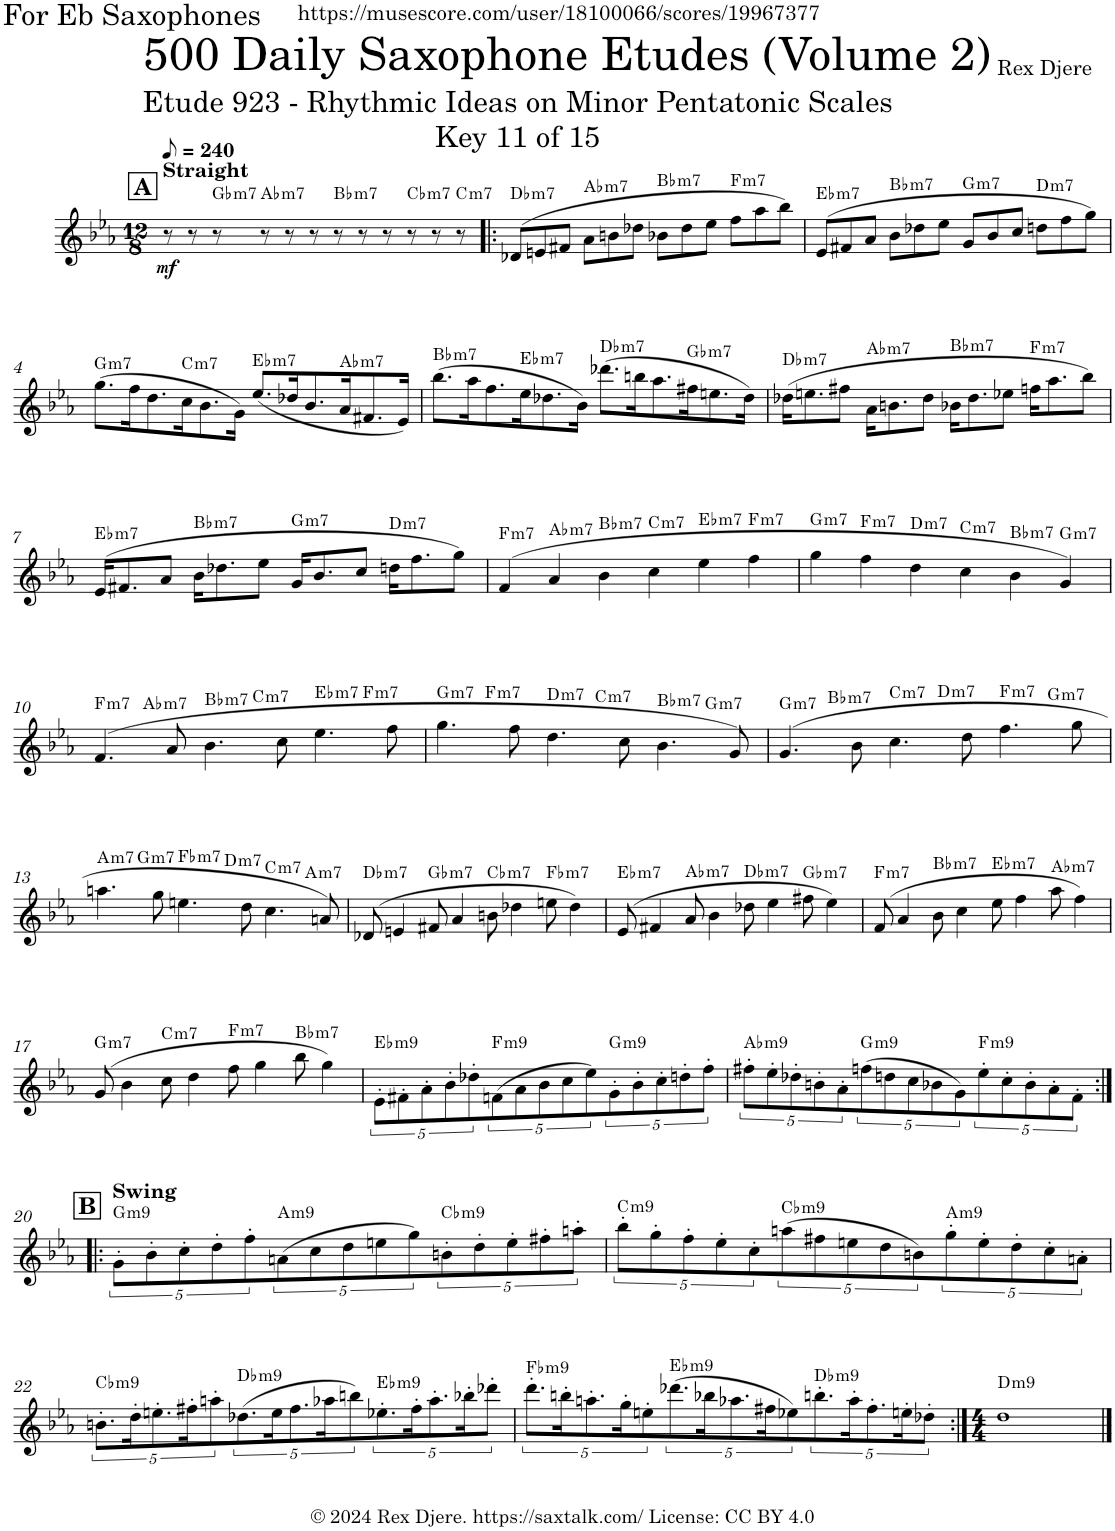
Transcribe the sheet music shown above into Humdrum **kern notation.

**kern	**dynam	**harte
*part1	*part1	*part1
*staff1	*staff1	*
*I"Alto Saxophone	*	*
*I'A. Sax.	*	*
*clefG2	*	*
*Trd5c9	*	*
*k[b-e-a-]	*	*
*M12/8	*	*
*MM120	*	*
!!LO:REH:place=s1:a:B:cj:fs=14:t=A
=1	=1	=1
!LO:TX:a:B:t=Straight	!	!
!	!LO:DY:b	!
8r	mf	.
8r	.	.
!	!	!LO:H:kt=m7
8r	.	Gb:min7
!	!	!LO:H:kt=m7
8r	.	Ab:min7
8r	.	.
8r	.	.
!	!	!LO:H:kt=m7
8r	.	Bb:min7
8r	.	.
8r	.	.
!	!	!LO:H:kt=m7
8r	.	Cb:min7
8r	.	.
!	!	!LO:H:kt=m7
8r	.	C:min7
=2!|:	=2!|:	=2!|:
!	!	!LO:H:kt=m7
(8d-X/L	.	Db:min7
8en/	.	.
8f#X/J	.	.
!	!	!LO:H:kt=m7
8a-\L	.	Ab:min7
8bn\	.	.
8dd-X\J	.	.
!	!	!LO:H:kt=m7
8b-X\L	.	Bb:min7
8dd-\	.	.
8ee-\J	.	.
!	!	!LO:H:kt=m7
8ff\L	.	F:min7
8aa-\	.	.
8bb-\J)	.	.
=3	=3	=3
!	!	!LO:H:kt=m7
(8e-/L	.	Eb:min7
8f#X/	.	.
8a-/J	.	.
!	!	!LO:H:kt=m7
8b-\L	.	Bb:min7
8dd-X\	.	.
8ee-\J	.	.
!	!	!LO:H:kt=m7
8g/L	.	G:min7
8b-/	.	.
8cc/J	.	.
!	!	!LO:H:kt=m7
8ddn\L	.	D:min7
8ff\	.	.
8gg\J)	.	.
!!LO:LB:g=z
=4	=4	=4
!	!	!LO:H:kt=m7
(8.gg\L	.	G:min7
16ff\K	.	.
8.dd\	.	.
!	!	!LO:H:kt=m7
16cc\K	.	C:min7
8.b-\	.	.
16g\Jk)	.	.
!	!	!LO:H:kt=m7
(8.ee-/L	.	Eb:min7
16dd-X/K	.	.
8.b-/	.	.
!	!	!LO:H:kt=m7
16a-/K	.	Ab:min7
8.f#X/	.	.
16e-/Jk)	.	.
=5	=5	=5
!	!	!LO:H:kt=m7
(8.bb-\L	.	Bb:min7
16aa-\K	.	.
8.ff\	.	.
!	!	!LO:H:kt=m7
16ee-\K	.	Eb:min7
8.dd-X\	.	.
16b-\Jk)	.	.
!	!	!LO:H:kt=m7
(8.ddd-X\L	.	Db:min7
16bbn\K	.	.
8.aa-\	.	.
!	!	!LO:H:kt=m7
16ff#X\K	.	Gb:min7
8.een\	.	.
16dd-\Jk)	.	.
=6	=6	=6
!	!	!LO:H:kt=m7
(16dd-X\KL	.	Db:min7
8.een\	.	.
8ff#X\J	.	.
!	!	!LO:H:kt=m7
16a-\KL	.	Ab:min7
8.bn\	.	.
8dd-\J	.	.
!	!	!LO:H:kt=m7
16b-X\KL	.	Bb:min7
8.dd-\	.	.
8ee-X\J	.	.
!	!	!LO:H:kt=m7
16ffn\KL	.	F:min7
8.aa-\	.	.
8bb-\J)	.	.
!!LO:LB:g=z
=7	=7	=7
!	!	!LO:H:kt=m7
(16e-/KL	.	Eb:min7
8.f#X/	.	.
8a-/J	.	.
!	!	!LO:H:kt=m7
16b-\KL	.	Bb:min7
8.dd-X\	.	.
8ee-\J	.	.
!	!	!LO:H:kt=m7
16g/KL	.	G:min7
8.b-/	.	.
8cc/J	.	.
!	!	!LO:H:kt=m7
16ddn\KL	.	D:min7
8.ff\	.	.
8gg\J)	.	.
=8	=8	=8
!	!	!LO:H:kt=m7
(4f/	.	F:min7
!	!	!LO:H:kt=m7
4a-/	.	Ab:min7
!	!	!LO:H:kt=m7
4b-\	.	Bb:min7
!	!	!LO:H:kt=m7
4cc\	.	C:min7
!	!	!LO:H:kt=m7
4ee-\	.	Eb:min7
!	!	!LO:H:kt=m7
4ff\	.	F:min7
=9	=9	=9
!	!	!LO:H:kt=m7
4gg\	.	G:min7
!	!	!LO:H:kt=m7
4ff\	.	F:min7
!	!	!LO:H:kt=m7
4dd\	.	D:min7
!	!	!LO:H:kt=m7
4cc\	.	C:min7
!	!	!LO:H:kt=m7
4b-\	.	Bb:min7
!	!	!LO:H:kt=m7
4g/)	.	G:min7
!!LO:LB:g=z
=10	=10	=10
!	!	!LO:H:kt=m7
*^	*	*
*	*^	*	*
(4.f/	4ryy	2.ryy	.	F:min7
!	!	!	!	!LO:H:kt=m7
.	1ryy	.	.	Ab:min7
8a-/	.	.	.	.
!	!	!	!	!LO:H:kt=m7
4.b-\	.	.	.	Bb:min7
!	!	!	!	!LO:H:kt=m7
.	.	2.ryy	.	C:min7
8cc\	.	.	.	.
!	!	!	!	!LO:H:kt=m7
4.ee-\	.	.	.	Eb:min7
!	!	!	!	!LO:H:kt=m7
.	4ryy	.	.	F:min7
8ff\	.	.	.	.
=11	=11	=11	=11	=11
!	!	!	!	!LO:H:kt=m7
4.gg\	4ryy	2.ryy	.	G:min7
!	!	!	!	!LO:H:kt=m7
.	1ryy	.	.	F:min7
8ff\	.	.	.	.
!	!	!	!	!LO:H:kt=m7
4.dd\	.	.	.	D:min7
!	!	!	!	!LO:H:kt=m7
.	.	2.ryy	.	C:min7
8cc\	.	.	.	.
!	!	!	!	!LO:H:kt=m7
4.b-\	.	.	.	Bb:min7
!	!	!	!	!LO:H:kt=m7
.	4ryy	.	.	G:min7
8g/)	.	.	.	.
=12	=12	=12	=12	=12
!	!	!	!	!LO:H:kt=m7
(4.g/	4ryy	2.ryy	.	G:min7
!	!	!	!	!LO:H:kt=m7
.	1ryy	.	.	Bb:min7
8b-\	.	.	.	.
!	!	!	!	!LO:H:kt=m7
4.cc\	.	.	.	C:min7
!	!	!	!	!LO:H:kt=m7
.	.	2.ryy	.	D:min7
8dd\	.	.	.	.
!	!	!	!	!LO:H:kt=m7
4.ff\	.	.	.	F:min7
!	!	!	!	!LO:H:kt=m7
.	4ryy	.	.	G:min7
8gg\	.	.	.	.
!!LO:LB:g=z	!!	!!
=13	=13	=13	=13	=13
!	!	!	!	!LO:H:kt=m7
4.aan\	4ryy	2.ryy	.	A:min7
!	!	!	!	!LO:H:kt=m7
.	1ryy	.	.	G:min7
8gg\	.	.	.	.
!	!	!	!	!LO:H:kt=m7
4.een\	.	.	.	Fb:min7
!	!	!	!	!LO:H:kt=m7
.	.	2.ryy	.	D:min7
8dd\	.	.	.	.
!	!	!	!	!LO:H:kt=m7
4.cc\	.	.	.	C:min7
!	!	!	!	!LO:H:kt=m7
.	4ryy	.	.	A:min7
8an/)	.	.	.	.
=14	=14	=14	=14	=14
!	!	!	!	!LO:H:kt=m7
*v	*v	*v	*	*
(8d-X/	.	Db:min7
4en/	.	.
!	!	!LO:H:kt=m7
8f#X/	.	Gb:min7
4a-/	.	.
!	!	!LO:H:kt=m7
8bn\	.	Cb:min7
4dd-X\	.	.
!	!	!LO:H:kt=m7
8een\	.	Fb:min7
4dd-\)	.	.
=15	=15	=15
!	!	!LO:H:kt=m7
(8e-/	.	Eb:min7
4f#X/	.	.
!	!	!LO:H:kt=m7
8a-/	.	Ab:min7
4b-\	.	.
!	!	!LO:H:kt=m7
8dd-X\	.	Db:min7
4ee-\	.	.
!	!	!LO:H:kt=m7
8ff#X\	.	Gb:min7
4ee-\)	.	.
=16	=16	=16
!	!	!LO:H:kt=m7
(8f/	.	F:min7
4a-/	.	.
!	!	!LO:H:kt=m7
8b-\	.	Bb:min7
4cc\	.	.
!	!	!LO:H:kt=m7
8ee-\	.	Eb:min7
4ff\	.	.
!	!	!LO:H:kt=m7
8aa-\	.	Ab:min7
4ff\)	.	.
!!LO:LB:g=z
=17	=17	=17
!	!	!LO:H:kt=m7
(8g/	.	G:min7
4b-\	.	.
!	!	!LO:H:kt=m7
8cc\	.	C:min7
4dd\	.	.
!	!	!LO:H:kt=m7
8ff\	.	F:min7
4gg\	.	.
!	!	!LO:H:kt=m7
8bb-\	.	Bb:min7
4gg\)	.	.
=18	=18	=18
!	!	!LO:H:kt=m9
10e-'\L	.	Eb:min9
10f#X'\	.	.
10a-'\	.	.
10b-'\	.	.
10dd-X'\	.	.
!	!	!LO:H:kt=m9
(10fn\	.	F:min9
10a-\	.	.
10b-\	.	.
10cc\	.	.
10ee-\)	.	.
!	!	!LO:H:kt=m9
10g'\	.	G:min9
10b-'\	.	.
10cc'\	.	.
10ddn'\	.	.
10ff'\J	.	.
=19	=19	=19
!	!	!LO:H:kt=m9
10ff#X'\L	.	Ab:min9
10ee-'\	.	.
10dd-X'\	.	.
10bn'\	.	.
10a-'\	.	.
!	!	!LO:H:kt=m9
(10ffn\	.	G:min9
10ddn\	.	.
10cc\	.	.
10b-X\	.	.
10g\)	.	.
!	!	!LO:H:kt=m9
10ee-'\	.	F:min9
10cc'\	.	.
10b-'\	.	.
10a-'\	.	.
10f'\J	.	.
!!LO:LB:g=z
!!LO:REH:place=s1:a:B:cj:fs=14:t=B
=20:|!|:	=20:|!|:	=20:|!|:
!LO:TX:a:B:t=Swing	!	!LO:H:kt=m9
10g'\L	.	G:min9
10b-'\	.	.
10cc'\	.	.
10dd'\	.	.
10ff'\	.	.
!	!	!LO:H:kt=m9
(10an\	.	A:min9
10cc\	.	.
10dd\	.	.
10een\	.	.
10gg\)	.	.
!	!	!LO:H:kt=m9
10bn'\	.	Cb:min9
10dd'\	.	.
10ee'\	.	.
10ff#X'\	.	.
10aan'\J	.	.
=21	=21	=21
!	!	!LO:H:kt=m9
10bb-'\L	.	C:min9
10gg'\	.	.
10ff'\	.	.
10ee-'\	.	.
10cc'\	.	.
!	!	!LO:H:kt=m9
(10aan\	.	Cb:min9
10ff#X\	.	.
10een\	.	.
10dd\	.	.
10bn\)	.	.
!	!	!LO:H:kt=m9
10gg'\	.	A:min9
10ee'\	.	.
10dd'\	.	.
10cc'\	.	.
10an'\J	.	.
!!LO:LB:g=z
=22	=22	=22
!	!	!LO:H:kt=m9
10.bn'\L	.	Cb:min9
20dd'\K	.	.
10.een'\	.	.
20ff#X'\K	.	.
10aan'\	.	.
!	!	!LO:H:kt=m9
(10.dd-X\	.	Db:min9
20ee\K	.	.
10.ff#\	.	.
20aa-X\K	.	.
10bbn\)	.	.
!	!	!LO:H:kt=m9
10.ee-X'\	.	Eb:min9
20ff#'\K	.	.
10.aa-'\	.	.
20bb-X'\K	.	.
10ddd-X'\J	.	.
=23	=23	=23
!	!	!LO:H:kt=m9
10.ddd'\L	.	Fb:min9
20bbn'\K	.	.
10.aan'\	.	.
20gg'\K	.	.
10een'\	.	.
!	!	!LO:H:kt=m9
(10.ddd-X\	.	Eb:min9
20bb-X\K	.	.
10.aa-X\	.	.
20ff#X\K	.	.
10ee-X\)	.	.
!	!	!LO:H:kt=m9
10.bbn'\	.	Db:min9
20aa-'\K	.	.
10.ff#'\	.	.
20een'\K	.	.
10dd-X'\J	.	.
=24:|!	=24:|!	=24:|!
*M4/4	*	*
!	!	!LO:H:kt=m9
1dd	.	D:min9
==	==	==
*-	*-	*-
